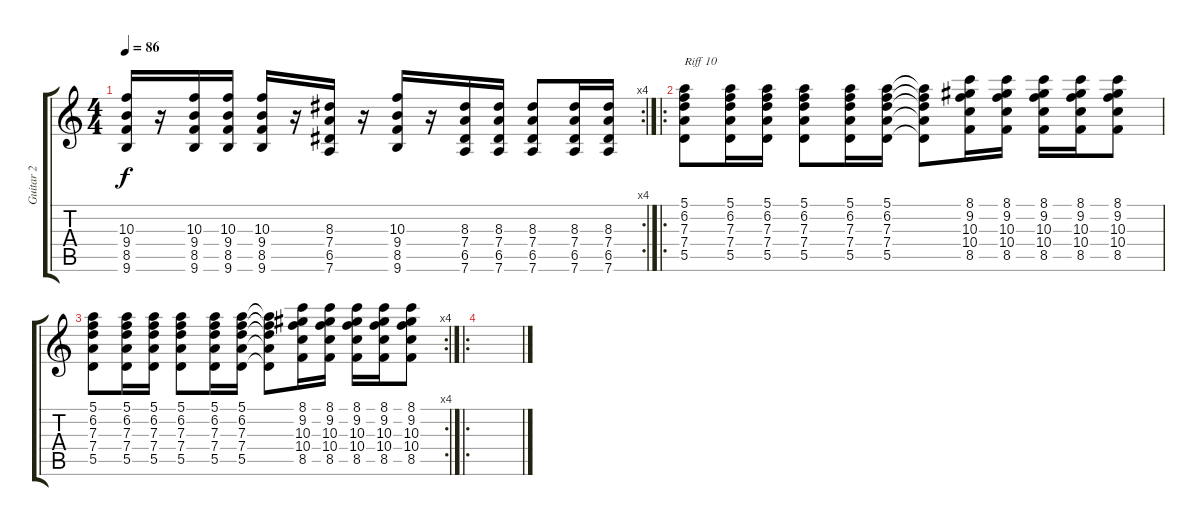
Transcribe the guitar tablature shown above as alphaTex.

\track ("Guitar 2" "Guitar 2") {instrument distortionguitar}
\staff {score tabs}
\tuning (E4 B3 G3 D3 A2 D2) {hide}
\rc 4
\ts (4 4)
\tempo 86
\clef g2
\ks c
(10.3 9.4 8.5 9.6).16{dy f} r.16 (10.3 9.4 8.5 9.6).16 (10.3 9.4 8.5 9.6).16 (10.3 9.4 8.5 9.6).16 r.16 (8.3 7.4 6.5 7.6).16 r.16 (10.3 9.4 8.5 9.6).16 r.16 (8.3 7.4 6.5 7.6).16 (8.3 7.4 6.5 7.6).16 (8.3 7.4 6.5 7.6).8 (8.3 7.4 6.5 7.6).16 (8.3 7.4 6.5 7.6).16 |
\ro
(5.1 6.2 7.3 7.4 5.5).8{txt "Riff 10"} (5.1 6.2 7.3 7.4 5.5).16 (5.1 6.2 7.3 7.4 5.5).16 (5.1 6.2 7.3 7.4 5.5).8 (5.1 6.2 7.3 7.4 5.5).16 (5.1 6.2 7.3 7.4 5.5).16 (5.1{t} 6.2{t} 7.3{t} 7.4{t} 5.5{t}).8 (8.1 9.2 10.3 10.4 8.5).16 (8.1 9.2 10.3 10.4 8.5).16 (8.1 9.2 10.3 10.4 8.5).16 (8.1 9.2 10.3 10.4 8.5).16 (8.1 9.2 10.3 10.4 8.5).8 |
\rc 4
(5.1 6.2 7.3 7.4 5.5).8 (5.1 6.2 7.3 7.4 5.5).16 (5.1 6.2 7.3 7.4 5.5).16 (5.1 6.2 7.3 7.4 5.5).8 (5.1 6.2 7.3 7.4 5.5).16 (5.1 6.2 7.3 7.4 5.5).16 (5.1{t} 6.2{t} 7.3{t} 7.4{t} 5.5{t}).8 (8.1 9.2 10.3 10.4 8.5).16 (8.1 9.2 10.3 10.4 8.5).16 (8.1 9.2 10.3 10.4 8.5).16 (8.1 9.2 10.3 10.4 8.5).16 (8.1 9.2 10.3 10.4 8.5).8 |
\ro
